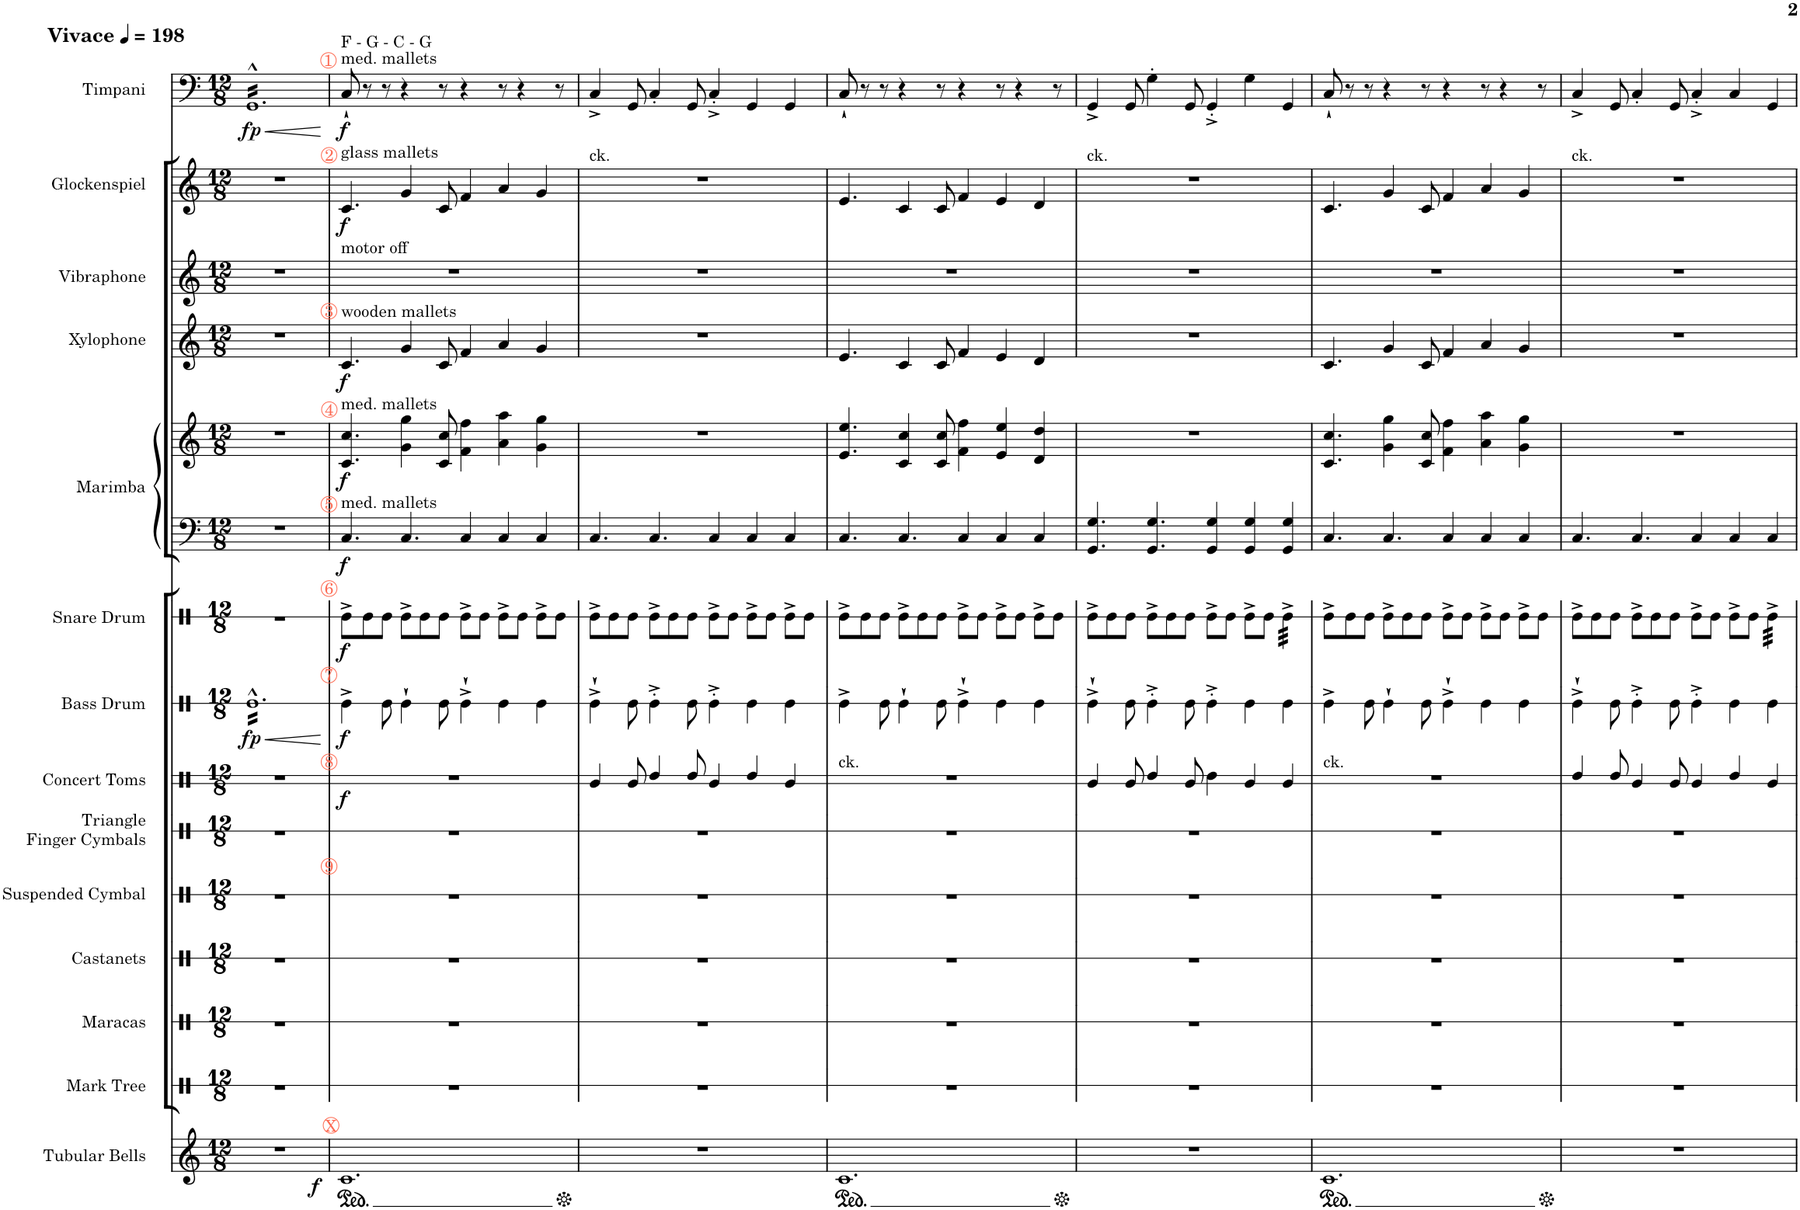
**kern	**dynam	**kern	**kern	**kern	**kern	**kern	**kern	**dynam	**kern	**dynam	**kern	**dynam	**kern	**kern	**dynam	**kern	**dynam	**kern	**kern	**dynam	**kern	**dynam
*part14	*part14	*part13	*part12	*part11	*part10	*part9	*part8	*part8	*part7	*part7	*part6	*part6	*part5	*part5	*part5	*part4	*part4	*part3	*part2	*part2	*part1	*part1
*staff15	*staff15	*staff14	*staff13	*staff12	*staff11	*staff10	*staff9	*staff9	*staff8	*staff8	*staff7	*staff7	*staff6	*staff5	*staff5/6	*staff4	*staff4	*staff3	*staff2	*staff2	*staff1	*staff1
*I"Tubular Bells	*	*I"Mark Tree	*I"Maracas	*I"Castanets	*I"Suspended Cymbal	*I"Triangle Finger Cymbals	*I"Concert Toms	*	*I"Bass Drum	*	*I"Snare Drum	*	*I"Marimba	*	*	*I"Xylophone	*	*I"Vibraphone	*I"Glockenspiel	*	*I"Timpani	*
*I'T. B.	*	*I'M. T.	*I'Mrcs.	*I'Cst.	*I'S. Cym.	*I'Tri.	*I'Toms	*	*I'B. D.	*	*I'S. D.	*	*I'Mrm.	*	*	*I'Xyl.	*	*I'Vib.	*I'Glsp.	*	*I'Timp.	*
*	*	*stria1	*stria1	*stria1	*stria1	*stria1	*stria2	*	*stria1	*	*stria1	*	*	*	*	*	*	*	*	*	*	*
*clefG2	*	*clefX	*clefX	*clefX	*clefX	*clefX	*clefX	*	*clefX	*	*clefX	*	*clefF4	*clefG2	*	*clefG2	*	*clefG2	*clefG2	*	*clefF4	*
*	*	*	*	*	*	*	*	*	*	*	*	*	*	*	*	*Trd-7c-12	*	*	*Trd-14c-24	*	*	*
*k[]	*	*k[]	*k[]	*k[]	*k[]	*k[]	*k[]	*	*k[]	*	*k[]	*	*k[]	*k[]	*	*k[]	*	*k[]	*k[]	*	*k[]	*
*M12/8	*	*M12/8	*M12/8	*M12/8	*M12/8	*M12/8	*M12/8	*	*M12/8	*	*M12/8	*	*M12/8	*M12/8	*	*M12/8	*	*M12/8	*M12/8	*	*M12/8	*
*MM198	*	*MM198	*MM198	*MM198	*MM198	*MM198	*MM198	*	*MM198	*	*MM198	*	*MM198	*MM198	*	*MM198	*	*MM198	*MM198	*	*MM198	*
=1	=1	=1	=1	=1	=1	=1	=1	=1	=1	=1	=1	=1	=1	=1	=1	=1	=1	=1	=1	=1	=1	=1
!	!	!	!	!	!	!	!	!	!	!	!	!	!	!	!	!	!	!	!	!	!LO:TX:a:B:t=Vivace	!
!	!	!	!	!	!	!	!	!	!	!LO:HP:b	!	!	!	!	!	!	!	!	!	!	!	!LO:HP:b
!	!	!	!	!	!	!	!	!	!	!LO:DY:n=1:b	!	!	!	!	!	!	!	!	!	!	!	!LO:DY:n=1:b
*	*	*	*	*	*	*	*	*	*tremolo	*	*	*	*	*	*	*	*	*	*	*	*	*
*	*	*	*	*	*	*	*	*	*	*	*	*	*	*	*	*	*	*	*	*	*tremolo	*
1.r	.	1.r	1.r	1.r	1.r	1.r	1.r	.	16Re^^LL	< fp	1.r	.	1.r	1.r	.	1.r	.	1.r	1.r	.	16GG^^LL	< fp
.	.	.	.	.	.	.	.	.	16Re^^	.	.	.	.	.	.	.	.	.	.	.	16GG^^	.
.	.	.	.	.	.	.	.	.	16Re^^	.	.	.	.	.	.	.	.	.	.	.	16GG^^	.
.	.	.	.	.	.	.	.	.	16Re^^	.	.	.	.	.	.	.	.	.	.	.	16GG^^	.
.	.	.	.	.	.	.	.	.	16Re^^	.	.	.	.	.	.	.	.	.	.	.	16GG^^	.
.	.	.	.	.	.	.	.	.	16Re^^	.	.	.	.	.	.	.	.	.	.	.	16GG^^	.
.	.	.	.	.	.	.	.	.	16Re^^	.	.	.	.	.	.	.	.	.	.	.	16GG^^	.
.	.	.	.	.	.	.	.	.	16Re^^	.	.	.	.	.	.	.	.	.	.	.	16GG^^	.
.	.	.	.	.	.	.	.	.	16Re^^	.	.	.	.	.	.	.	.	.	.	.	16GG^^	.
.	.	.	.	.	.	.	.	.	16Re^^	.	.	.	.	.	.	.	.	.	.	.	16GG^^	.
.	.	.	.	.	.	.	.	.	16Re^^	.	.	.	.	.	.	.	.	.	.	.	16GG^^	.
.	.	.	.	.	.	.	.	.	16Re^^	.	.	.	.	.	.	.	.	.	.	.	16GG^^	.
.	.	.	.	.	.	.	.	.	16Re^^	.	.	.	.	.	.	.	.	.	.	.	16GG^^	.
.	.	.	.	.	.	.	.	.	16Re^^	.	.	.	.	.	.	.	.	.	.	.	16GG^^	.
.	.	.	.	.	.	.	.	.	16Re^^	.	.	.	.	.	.	.	.	.	.	.	16GG^^	.
.	.	.	.	.	.	.	.	.	16Re^^	.	.	.	.	.	.	.	.	.	.	.	16GG^^	.
.	.	.	.	.	.	.	.	.	16Re^^	.	.	.	.	.	.	.	.	.	.	.	16GG^^	.
.	.	.	.	.	.	.	.	.	16Re^^	.	.	.	.	.	.	.	.	.	.	.	16GG^^	.
.	.	.	.	.	.	.	.	.	16Re^^	.	.	.	.	.	.	.	.	.	.	.	16GG^^	.
.	.	.	.	.	.	.	.	.	16Re^^	.	.	.	.	.	.	.	.	.	.	.	16GG^^	.
.	.	.	.	.	.	.	.	.	16Re^^	.	.	.	.	.	.	.	.	.	.	.	16GG^^	.
.	.	.	.	.	.	.	.	.	16Re^^	.	.	.	.	.	.	.	.	.	.	.	16GG^^	.
.	.	.	.	.	.	.	.	.	16Re^^	.	.	.	.	.	.	.	.	.	.	.	16GG^^	.
.	.	.	.	.	.	.	.	.	16Re^^JJ	.	.	.	.	.	.	.	.	.	.	.	16GG^^JJ	.
*	*	*	*	*	*	*	*	*	*	*	*	*	*	*	*	*	*	*	*	*	*Xtremolo	*
*	*	*	*	*	*	*	*	*	*Xtremolo	*	*	*	*	*	*	*	*	*	*	*	*	*
.	.	.	.	.	.	.	.	.	.	[	.	.	.	.	.	.	.	.	.	.	.	[
=2	=2	=2	=2	=2	=2	=2	=2	=2	=2	=2	=2	=2	=2	=2	=2	=2	=2	=2	=2	=2	=2	=2
*ped	*	*	*	*	*	*	*	*	*	*	*	*	*	*	*	*	*	*	*	*	*	*
!	!	!	!	!	!	!	!	!	!	!	!	!	!	!	!	!	!	!	!	!	!LO:TX:a:t=med. mallets	!
!	!	!	!	!	!	!	!	!	!	!	!	!	!	!	!	!	!	!	!	!	!LO:TX:a:t=F - G - C - G	!
!	!	!	!	!	!	!	!	!	!	!	!	!	!	!	!	!	!	!	!	!	!LO:TX:a:color=#FD6C54:t=1	!
!	!	!	!	!	!	!	!	!	!	!	!	!	!	!	!	!	!	!	!LO:TX:a:t=glass mallets	!	!	!
!	!	!	!	!	!	!	!	!	!	!	!	!	!	!	!	!	!	!	!LO:TX:a:color=#FD6C54:t=2	!	!	!
!	!	!	!	!	!	!	!	!	!	!	!	!	!	!	!	!	!	!LO:TX:a:t=motor off	!	!	!	!
!	!	!	!	!	!	!	!	!	!	!	!	!	!	!	!	!LO:TX:a:t=wooden mallets	!	!	!	!	!	!
!	!	!	!	!	!	!	!	!	!	!	!	!	!	!	!	!LO:TX:a:color=#FD6C54:t=3	!	!	!	!	!	!
!	!	!	!	!	!	!	!	!	!	!	!	!	!	!LO:TX:a:t=med. mallets	!	!	!	!	!	!	!	!
!	!	!	!	!	!	!	!	!	!	!	!	!	!	!LO:TX:a:color=#FD6C54:t=4	!	!	!	!	!	!	!	!
!	!	!	!	!	!	!	!	!	!	!	!	!	!LO:TX:a:t=med. mallets	!	!	!	!	!	!	!	!	!
!	!	!	!	!	!	!	!	!	!	!	!	!	!LO:TX:a:color=#FD6C54:t=5	!	!	!	!	!	!	!	!	!
!	!	!	!	!	!	!	!	!	!	!	!LO:TX:a:color=#FD6C54:t=6	!	!	!	!	!	!	!	!	!	!	!
!	!	!	!	!	!	!	!	!	!LO:TX:a:color=#FD6C54:t=7	!	!	!	!	!	!	!	!	!	!	!	!	!
!	!	!	!	!	!	!	!LO:TX:a:color=#FD6C54:t=8	!	!	!	!	!	!	!	!	!	!	!	!	!	!	!
!	!	!	!	!	!LO:TX:a:color=#FD6C54:t=9	!	!	!	!	!	!	!	!	!	!	!	!	!	!	!	!	!
!LO:TX:a:color=#FD6C54:t=X	!	!	!	!	!	!	!	!	!	!	!	!	!	!	!	!	!	!	!	!	!	!
!	!LO:DY:b	!	!	!	!	!	!	!LO:DY:b	!	!LO:DY:b	!	!LO:DY:b	!	!	!LO:DY:b=2	!	!	!	!	!	!	!
!	!	!	!	!	!	!	!	!	!	!	!	!	!	!	!LO:DY:n=1:b	!	!LO:DY:b	!	!	!LO:DY:b	!	!LO:DY:b
1.c	f	1.r	1.r	1.r	1.r	1.r	1.r	f	4Re^\	f	8Re^\L	f	4.C/	4.c/ 4.cc/	f f	4.c/	f	1.r	4.c/	f	8C`/	f
.	.	.	.	.	.	.	.	.	.	.	8Re\	.	.	.	.	.	.	.	.	.	8r	.
.	.	.	.	.	.	.	.	.	8Re\	.	8Re\J	.	.	.	.	.	.	.	.	.	8r	.
.	.	.	.	.	.	.	.	.	4Re`\	.	8Re^\L	.	4.C/	4g\ 4gg\	.	4g/	.	.	4g/	.	4r	.
.	.	.	.	.	.	.	.	.	.	.	8Re\	.	.	.	.	.	.	.	.	.	.	.
.	.	.	.	.	.	.	.	.	8Re\	.	8Re\J	.	.	8c/ 8cc/	.	8c/	.	.	8c/	.	8r	.
.	.	.	.	.	.	.	.	.	4Re^`\	.	8Re^\L	.	4C/	4f\ 4ff\	.	4f/	.	.	4f/	.	4r	.
.	.	.	.	.	.	.	.	.	.	.	8Re\J	.	.	.	.	.	.	.	.	.	.	.
.	.	.	.	.	.	.	.	.	4Re\	.	8Re^\L	.	4C/	4a\ 4aa\	.	4a/	.	.	4a/	.	8r	.
.	.	.	.	.	.	.	.	.	.	.	8Re\J	.	.	.	.	.	.	.	.	.	4r	.
.	.	.	.	.	.	.	.	.	4Re\	.	8Re^\L	.	4C/	4g\ 4gg\	.	4g/	.	.	4g/	.	.	.
.	.	.	.	.	.	.	.	.	.	.	8Re\J	.	.	.	.	.	.	.	.	.	8r	.
=3	=3	=3	=3	=3	=3	=3	=3	=3	=3	=3	=3	=3	=3	=3	=3	=3	=3	=3	=3	=3	=3	=3
*Xped	*	*	*	*	*	*	*	*	*	*	*	*	*	*	*	*	*	*	*	*	*	*
!	!	!	!	!	!	!	!	!	!	!	!	!	!	!	!	!	!	!	!LO:TX:a:t=ck.	!	!	!
1.r	.	1.r	1.r	1.r	1.r	1.r	4Rdd/	.	4Re^`\	.	8Re^\L	.	4.C/	1.r	.	1.r	.	1.r	1.r	.	4C^/	.
.	.	.	.	.	.	.	.	.	.	.	8Re\	.	.	.	.	.	.	.	.	.	.	.
.	.	.	.	.	.	.	8Rdd/	.	8Re\	.	8Re\J	.	.	.	.	.	.	.	.	.	8GG/	.
.	.	.	.	.	.	.	4Rff/	.	4Re'^\	.	8Re^\L	.	4.C/	.	.	.	.	.	.	.	4C'/	.
.	.	.	.	.	.	.	.	.	.	.	8Re\	.	.	.	.	.	.	.	.	.	.	.
.	.	.	.	.	.	.	8Rff/	.	8Re\	.	8Re\J	.	.	.	.	.	.	.	.	.	8GG/	.
.	.	.	.	.	.	.	4Rdd/	.	4Re'^\	.	8Re^\L	.	4C/	.	.	.	.	.	.	.	4C'^/	.
.	.	.	.	.	.	.	.	.	.	.	8Re\J	.	.	.	.	.	.	.	.	.	.	.
.	.	.	.	.	.	.	4Rff/	.	4Re\	.	8Re^\L	.	4C/	.	.	.	.	.	.	.	4GG/	.
.	.	.	.	.	.	.	.	.	.	.	8Re\J	.	.	.	.	.	.	.	.	.	.	.
.	.	.	.	.	.	.	4Rdd/	.	4Re\	.	8Re^\L	.	4C/	.	.	.	.	.	.	.	4GG/	.
.	.	.	.	.	.	.	.	.	.	.	8Re\J	.	.	.	.	.	.	.	.	.	.	.
=4	=4	=4	=4	=4	=4	=4	=4	=4	=4	=4	=4	=4	=4	=4	=4	=4	=4	=4	=4	=4	=4	=4
*ped	*	*	*	*	*	*	*	*	*	*	*	*	*	*	*	*	*	*	*	*	*	*
!	!	!	!	!	!	!	!LO:TX:a:t=ck.	!	!	!	!	!	!	!	!	!	!	!	!	!	!	!
1.c	.	1.r	1.r	1.r	1.r	1.r	1.r	.	4Re^\	.	8Re^\L	.	4.C/	4.e/ 4.ee/	.	4.e/	.	1.r	4.e/	.	8C`/	.
.	.	.	.	.	.	.	.	.	.	.	8Re\	.	.	.	.	.	.	.	.	.	8r	.
.	.	.	.	.	.	.	.	.	8Re\	.	8Re\J	.	.	.	.	.	.	.	.	.	8r	.
.	.	.	.	.	.	.	.	.	4Re`\	.	8Re^\L	.	4.C/	4c/ 4cc/	.	4c/	.	.	4c/	.	4r	.
.	.	.	.	.	.	.	.	.	.	.	8Re\	.	.	.	.	.	.	.	.	.	.	.
.	.	.	.	.	.	.	.	.	8Re\	.	8Re\J	.	.	8c/ 8cc/	.	8c/	.	.	8c/	.	8r	.
.	.	.	.	.	.	.	.	.	4Re^`\	.	8Re^\L	.	4C/	4f\ 4ff\	.	4f/	.	.	4f/	.	4r	.
.	.	.	.	.	.	.	.	.	.	.	8Re\J	.	.	.	.	.	.	.	.	.	.	.
.	.	.	.	.	.	.	.	.	4Re\	.	8Re^\L	.	4C/	4e/ 4ee/	.	4e/	.	.	4e/	.	8r	.
.	.	.	.	.	.	.	.	.	.	.	8Re\J	.	.	.	.	.	.	.	.	.	4r	.
.	.	.	.	.	.	.	.	.	4Re\	.	8Re^\L	.	4C/	4d/ 4dd/	.	4d/	.	.	4d/	.	.	.
.	.	.	.	.	.	.	.	.	.	.	8Re\J	.	.	.	.	.	.	.	.	.	8r	.
=5	=5	=5	=5	=5	=5	=5	=5	=5	=5	=5	=5	=5	=5	=5	=5	=5	=5	=5	=5	=5	=5	=5
*Xped	*	*	*	*	*	*	*	*	*	*	*	*	*	*	*	*	*	*	*	*	*	*
!	!	!	!	!	!	!	!	!	!	!	!	!	!	!	!	!	!	!	!LO:TX:a:t=ck.	!	!	!
1.r	.	1.r	1.r	1.r	1.r	1.r	4Rdd/	.	4Re^`\	.	8Re^\L	.	4.GG/ 4.G/	1.r	.	1.r	.	1.r	1.r	.	4GG^/	.
.	.	.	.	.	.	.	.	.	.	.	8Re\	.	.	.	.	.	.	.	.	.	.	.
.	.	.	.	.	.	.	8Rdd/	.	8Re\	.	8Re\J	.	.	.	.	.	.	.	.	.	8GG/	.
.	.	.	.	.	.	.	4Rff/	.	4Re'^\	.	8Re^\L	.	4.GG/ 4.G/	.	.	.	.	.	.	.	4G'\	.
.	.	.	.	.	.	.	.	.	.	.	8Re\	.	.	.	.	.	.	.	.	.	.	.
.	.	.	.	.	.	.	8Rdd/	.	8Re\	.	8Re\J	.	.	.	.	.	.	.	.	.	8GG/	.
.	.	.	.	.	.	.	4Rff\	.	4Re'^\	.	8Re^\L	.	4GG/ 4G/	.	.	.	.	.	.	.	4GG'^/	.
.	.	.	.	.	.	.	.	.	.	.	8Re\J	.	.	.	.	.	.	.	.	.	.	.
.	.	.	.	.	.	.	4Rdd/	.	4Re\	.	8Re^\L	.	4GG/ 4G/	.	.	.	.	.	.	.	4G\	.
.	.	.	.	.	.	.	.	.	.	.	8Re\J	.	.	.	.	.	.	.	.	.	.	.
*	*	*	*	*	*	*	*	*	*	*	*tremolo	*	*	*	*	*	*	*	*	*	*	*
.	.	.	.	.	.	.	4Rdd/	.	4Re\	.	32Re^\LLL	.	4GG/ 4G/	.	.	.	.	.	.	.	4GG/	.
.	.	.	.	.	.	.	.	.	.	.	32Re^\	.	.	.	.	.	.	.	.	.	.	.
.	.	.	.	.	.	.	.	.	.	.	32Re^\	.	.	.	.	.	.	.	.	.	.	.
.	.	.	.	.	.	.	.	.	.	.	32Re^\	.	.	.	.	.	.	.	.	.	.	.
.	.	.	.	.	.	.	.	.	.	.	32Re^\	.	.	.	.	.	.	.	.	.	.	.
.	.	.	.	.	.	.	.	.	.	.	32Re^\	.	.	.	.	.	.	.	.	.	.	.
.	.	.	.	.	.	.	.	.	.	.	32Re^\	.	.	.	.	.	.	.	.	.	.	.
.	.	.	.	.	.	.	.	.	.	.	32Re^\JJJ	.	.	.	.	.	.	.	.	.	.	.
*	*	*	*	*	*	*	*	*	*	*	*Xtremolo	*	*	*	*	*	*	*	*	*	*	*
=6	=6	=6	=6	=6	=6	=6	=6	=6	=6	=6	=6	=6	=6	=6	=6	=6	=6	=6	=6	=6	=6	=6
*ped	*	*	*	*	*	*	*	*	*	*	*	*	*	*	*	*	*	*	*	*	*	*
!	!	!	!	!	!	!	!LO:TX:a:t=ck.	!	!	!	!	!	!	!	!	!	!	!	!	!	!	!
1.c	.	1.r	1.r	1.r	1.r	1.r	1.r	.	4Re^\	.	8Re^\L	.	4.C/	4.c/ 4.cc/	.	4.c/	.	1.r	4.c/	.	8C`/	.
.	.	.	.	.	.	.	.	.	.	.	8Re\	.	.	.	.	.	.	.	.	.	8r	.
.	.	.	.	.	.	.	.	.	8Re\	.	8Re\J	.	.	.	.	.	.	.	.	.	8r	.
.	.	.	.	.	.	.	.	.	4Re`\	.	8Re^\L	.	4.C/	4g\ 4gg\	.	4g/	.	.	4g/	.	4r	.
.	.	.	.	.	.	.	.	.	.	.	8Re\	.	.	.	.	.	.	.	.	.	.	.
.	.	.	.	.	.	.	.	.	8Re\	.	8Re\J	.	.	8c/ 8cc/	.	8c/	.	.	8c/	.	8r	.
.	.	.	.	.	.	.	.	.	4Re^`\	.	8Re^\L	.	4C/	4f\ 4ff\	.	4f/	.	.	4f/	.	4r	.
.	.	.	.	.	.	.	.	.	.	.	8Re\J	.	.	.	.	.	.	.	.	.	.	.
.	.	.	.	.	.	.	.	.	4Re\	.	8Re^\L	.	4C/	4a\ 4aa\	.	4a/	.	.	4a/	.	8r	.
.	.	.	.	.	.	.	.	.	.	.	8Re\J	.	.	.	.	.	.	.	.	.	4r	.
.	.	.	.	.	.	.	.	.	4Re\	.	8Re^\L	.	4C/	4g\ 4gg\	.	4g/	.	.	4g/	.	.	.
.	.	.	.	.	.	.	.	.	.	.	8Re\J	.	.	.	.	.	.	.	.	.	8r	.
=7	=7	=7	=7	=7	=7	=7	=7	=7	=7	=7	=7	=7	=7	=7	=7	=7	=7	=7	=7	=7	=7	=7
*Xped	*	*	*	*	*	*	*	*	*	*	*	*	*	*	*	*	*	*	*	*	*	*
!	!	!	!	!	!	!	!	!	!	!	!	!	!	!	!	!	!	!	!LO:TX:a:t=ck.	!	!	!
1.r	.	1.r	1.r	1.r	1.r	1.r	4Rff/	.	4Re^`\	.	8Re^\L	.	4.C/	1.r	.	1.r	.	1.r	1.r	.	4C^/	.
.	.	.	.	.	.	.	.	.	.	.	8Re\	.	.	.	.	.	.	.	.	.	.	.
.	.	.	.	.	.	.	8Rff/	.	8Re\	.	8Re\J	.	.	.	.	.	.	.	.	.	8GG/	.
.	.	.	.	.	.	.	4Rdd/	.	4Re'^\	.	8Re^\L	.	4.C/	.	.	.	.	.	.	.	4C'/	.
.	.	.	.	.	.	.	.	.	.	.	8Re\	.	.	.	.	.	.	.	.	.	.	.
.	.	.	.	.	.	.	8Rdd/	.	8Re\	.	8Re\J	.	.	.	.	.	.	.	.	.	8GG/	.
.	.	.	.	.	.	.	4Rdd/	.	4Re'^\	.	8Re^\L	.	4C/	.	.	.	.	.	.	.	4C'^/	.
.	.	.	.	.	.	.	.	.	.	.	8Re\J	.	.	.	.	.	.	.	.	.	.	.
.	.	.	.	.	.	.	4Rff/	.	4Re\	.	8Re^\L	.	4C/	.	.	.	.	.	.	.	4C/	.
.	.	.	.	.	.	.	.	.	.	.	8Re\J	.	.	.	.	.	.	.	.	.	.	.
*	*	*	*	*	*	*	*	*	*	*	*tremolo	*	*	*	*	*	*	*	*	*	*	*
.	.	.	.	.	.	.	4Rdd/	.	4Re\	.	32Re^\LLL	.	4C/	.	.	.	.	.	.	.	4GG/	.
.	.	.	.	.	.	.	.	.	.	.	32Re^\	.	.	.	.	.	.	.	.	.	.	.
.	.	.	.	.	.	.	.	.	.	.	32Re^\	.	.	.	.	.	.	.	.	.	.	.
.	.	.	.	.	.	.	.	.	.	.	32Re^\	.	.	.	.	.	.	.	.	.	.	.
.	.	.	.	.	.	.	.	.	.	.	32Re^\	.	.	.	.	.	.	.	.	.	.	.
.	.	.	.	.	.	.	.	.	.	.	32Re^\	.	.	.	.	.	.	.	.	.	.	.
.	.	.	.	.	.	.	.	.	.	.	32Re^\	.	.	.	.	.	.	.	.	.	.	.
.	.	.	.	.	.	.	.	.	.	.	32Re^\JJJ	.	.	.	.	.	.	.	.	.	.	.
*	*	*	*	*	*	*	*	*	*	*	*Xtremolo	*	*	*	*	*	*	*	*	*	*	*
=	=	=	=	=	=	=	=	=	=	=	=	=	=	=	=	=	=	=	=	=	=	=
*-	*-	*-	*-	*-	*-	*-	*-	*-	*-	*-	*-	*-	*-	*-	*-	*-	*-	*-	*-	*-	*-	*-
